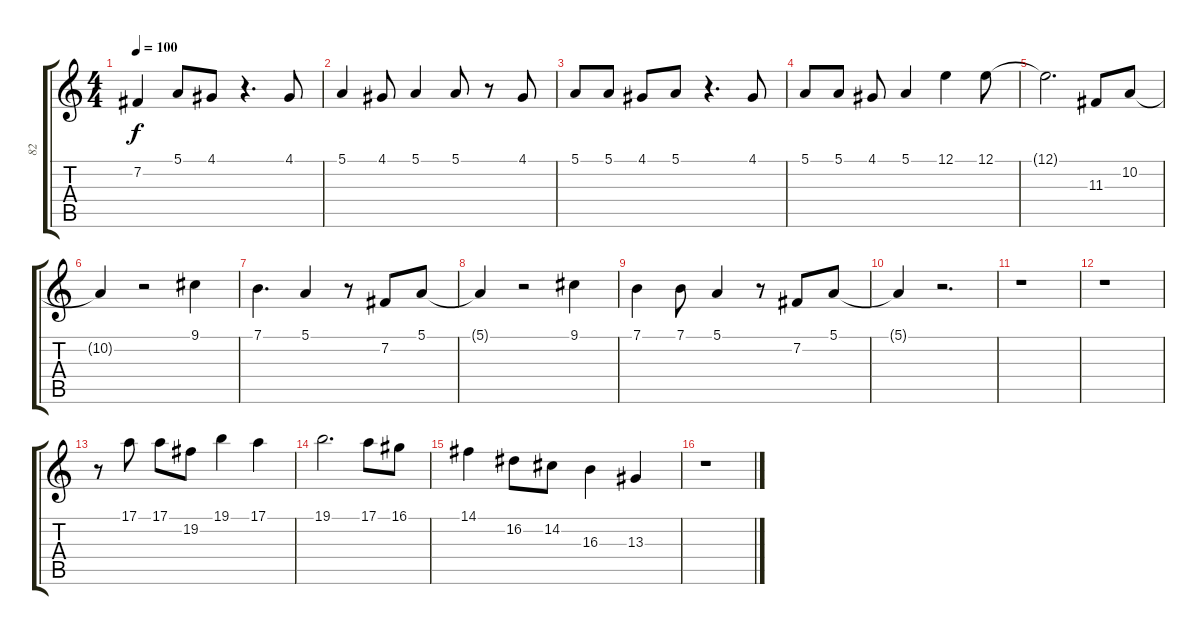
\track ("82" "82") {instrument lead2sawtooth}
\staff {score tabs}
\tuning (E4 B3 G3 D3 A2 E2) {hide}
\ts (4 4)
\tempo 100
\clef g2
\ks c
7.2{t}.4{dy f} 5.1.8 4.1.8 r.4{d} 4.1.8 |
5.1.4 4.1.8 5.1.4 5.1.8 r.8 4.1.8 |
5.1.8 5.1.8 4.1.8 5.1.8 r.4{d} 4.1.8 |
5.1.8 5.1.8 4.1.8 5.1.4 12.1.4 12.1.8 |
12.1{t}.2{d} 11.3.8 10.2.8 |
10.2{t}.4 r.2 9.1.4 |
7.1.4{d} 5.1.4 r.8 7.2.8 5.1.8 |
5.1{t}.4 r.2 9.1.4 |
7.1.4 7.1.8 5.1.4 r.8 7.2.8 5.1.8 |
5.1{t}.4 r.2{d} |
r.1 |
r.1 |
r.8 17.1.8 17.1.8 19.2.8 19.1.4 17.1.4 |
19.1.2{d} 17.1.8 16.1.8 |
14.1.4 16.2.8 14.2.8 16.3.4 13.3.4 |
r.1
